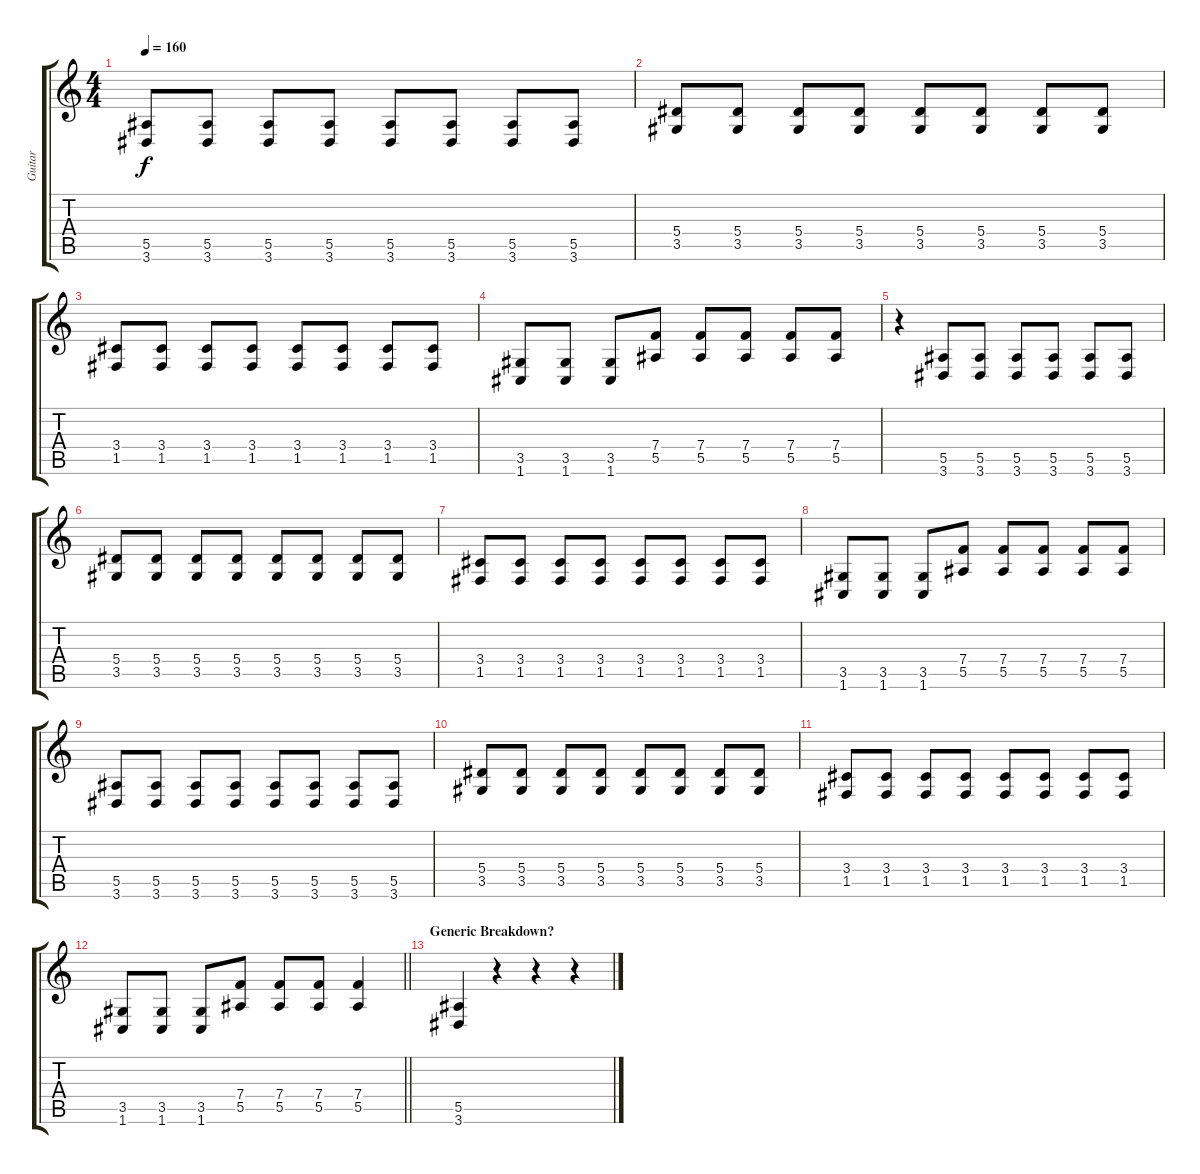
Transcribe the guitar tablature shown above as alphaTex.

\track ("Guitar" "Guitar") {instrument distortionguitar}
\staff {score tabs}
\tuning (C4 G3 Eb3 Bb2 F2 C2) {hide}
\ts (4 4)
\tempo 160
\clef g2
\ks c
(5.5 3.6).8{dy f} (5.5 3.6).8 (5.5 3.6).8 (5.5 3.6).8 (5.5 3.6).8 (5.5 3.6).8 (5.5 3.6).8 (5.5 3.6).8 |
(5.4 3.5).8 (5.4 3.5).8 (5.4 3.5).8 (5.4 3.5).8 (5.4 3.5).8 (5.4 3.5).8 (5.4 3.5).8 (5.4 3.5).8 |
(3.4 1.5).8 (3.4 1.5).8 (3.4 1.5).8 (3.4 1.5).8 (3.4 1.5).8 (3.4 1.5).8 (3.4 1.5).8 (3.4 1.5).8 |
(3.5 1.6).8 (3.5 1.6).8 (3.5 1.6).8 (7.4 5.5).8 (7.4 5.5).8 (7.4 5.5).8 (7.4 5.5).8 (7.4 5.5).8 |
r.4 (5.5 3.6).8 (5.5 3.6).8 (5.5 3.6).8 (5.5 3.6).8 (5.5 3.6).8 (5.5 3.6).8 |
(5.4 3.5).8 (5.4 3.5).8 (5.4 3.5).8 (5.4 3.5).8 (5.4 3.5).8 (5.4 3.5).8 (5.4 3.5).8 (5.4 3.5).8 |
(3.4 1.5).8 (3.4 1.5).8 (3.4 1.5).8 (3.4 1.5).8 (3.4 1.5).8 (3.4 1.5).8 (3.4 1.5).8 (3.4 1.5).8 |
(3.5 1.6).8 (3.5 1.6).8 (3.5 1.6).8 (7.4 5.5).8 (7.4 5.5).8 (7.4 5.5).8 (7.4 5.5).8 (7.4 5.5).8 |
(5.5 3.6).8 (5.5 3.6).8 (5.5 3.6).8 (5.5 3.6).8 (5.5 3.6).8 (5.5 3.6).8 (5.5 3.6).8 (5.5 3.6).8 |
(5.4 3.5).8 (5.4 3.5).8 (5.4 3.5).8 (5.4 3.5).8 (5.4 3.5).8 (5.4 3.5).8 (5.4 3.5).8 (5.4 3.5).8 |
(3.4 1.5).8 (3.4 1.5).8 (3.4 1.5).8 (3.4 1.5).8 (3.4 1.5).8 (3.4 1.5).8 (3.4 1.5).8 (3.4 1.5).8 |
\barLineRight lightlight
(3.5 1.6).8 (3.5 1.6).8 (3.5 1.6).8 (7.4 5.5).8 (7.4 5.5).8 (7.4 5.5).8 (7.4 5.5).4 |
\section ("" "Generic Breakdown?")
(5.5 3.6).4 r.4 r.4 r.4
